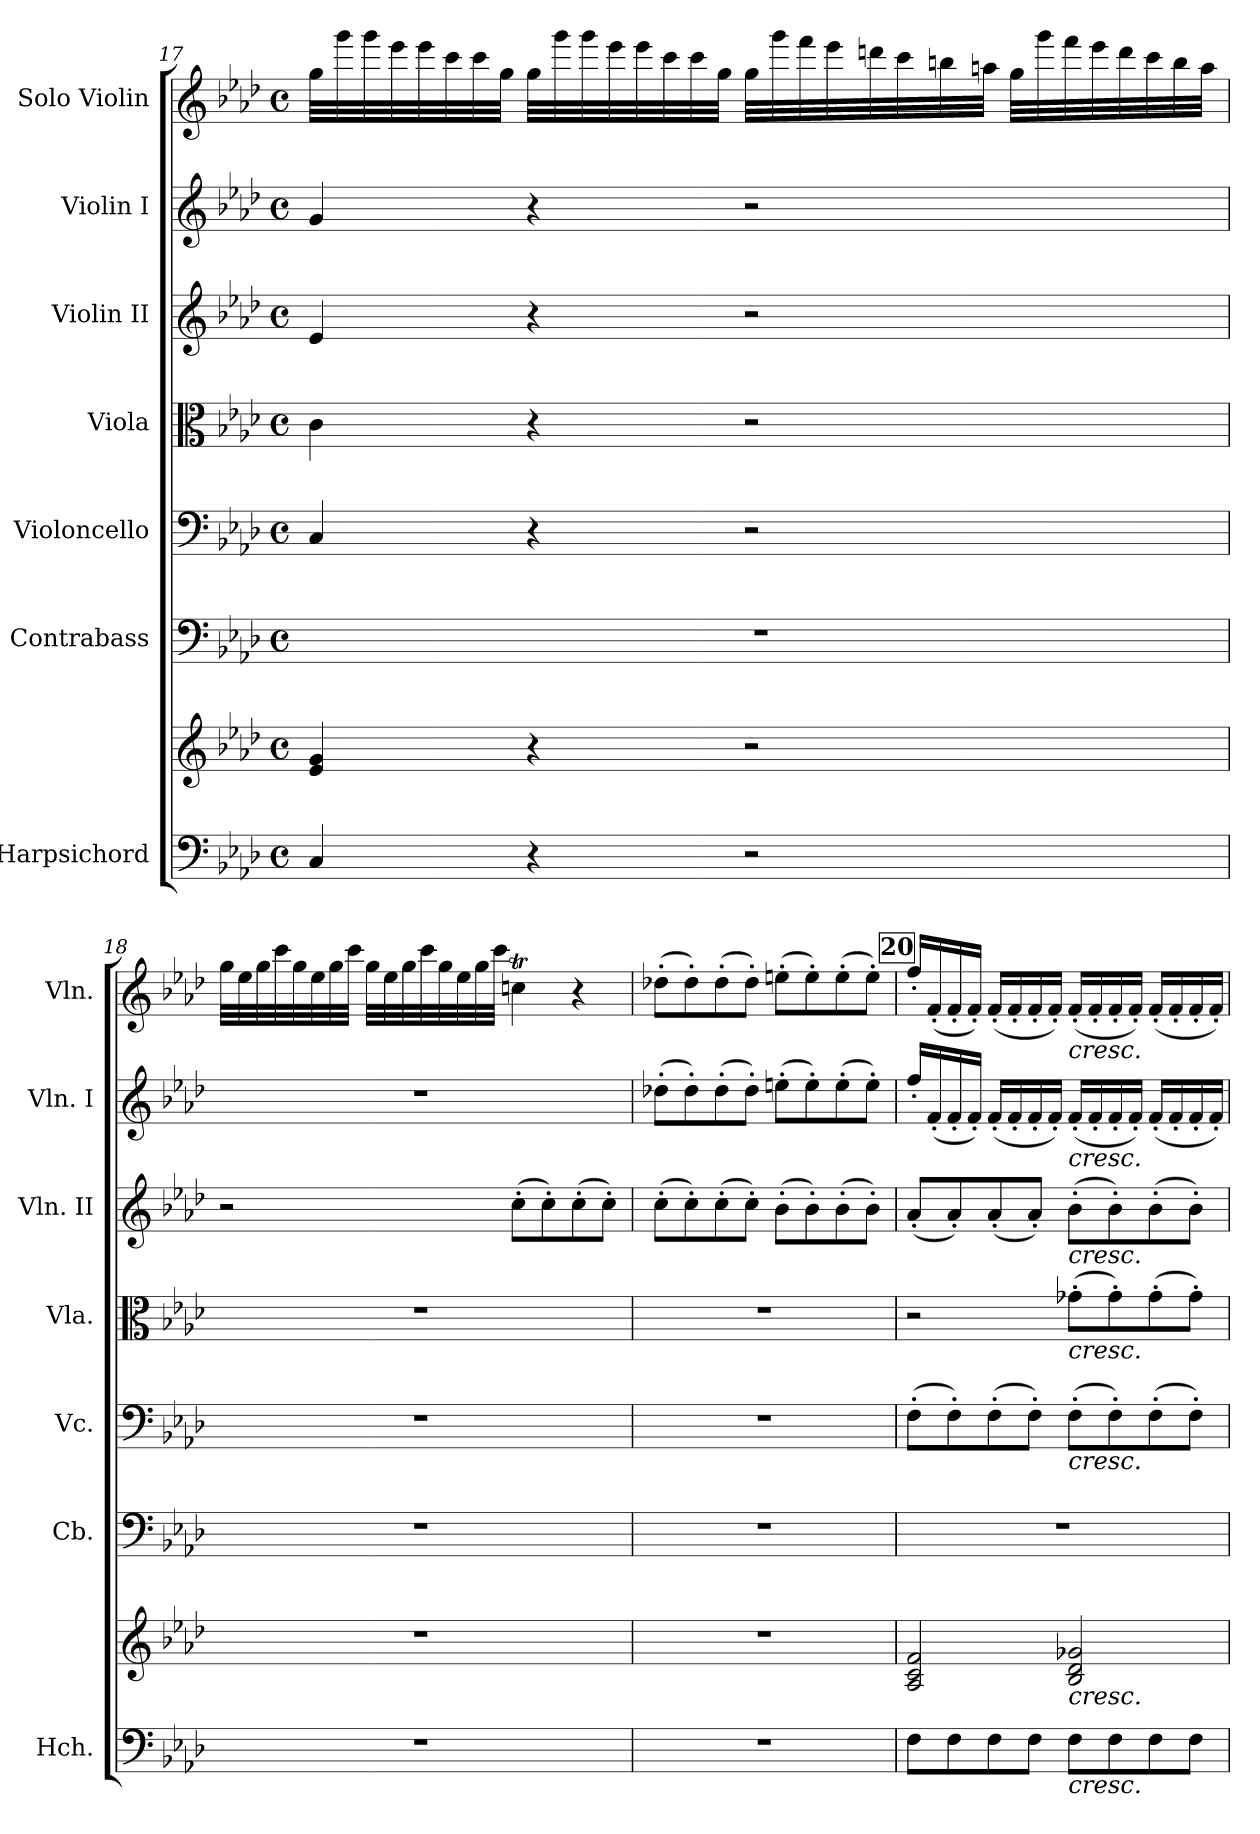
**kern	**kern	**kern	**kern	**kern	**kern	**kern	**kern
*part7	*part7	*part6	*part5	*part4	*part3	*part2	*part1
*staff8	*staff7	*staff6	*staff5	*staff4	*staff3	*staff2	*staff1
*I"Harpsichord	*	*I"Contrabass	*I"Violoncello	*I"Viola	*I"Violin II	*I"Violin I	*I"Solo Violin
*I'Hch.	*	*I'Cb.	*I'Vc.	*I'Vla.	*I'Vln. II	*I'Vln. I	*I'Vln.
!!LO:PB:g=z
*clefF4	*clefG2	*clefF4	*clefF4	*clefC3	*clefG2	*clefG2	*clefG2
*	*	*ITrd7c12	*	*	*	*	*
*k[b-e-a-d-]	*k[b-e-a-d-]	*k[b-e-a-d-]	*k[b-e-a-d-]	*k[b-e-a-d-]	*k[b-e-a-d-]	*k[b-e-a-d-]	*k[b-e-a-d-]
*M4/4	*M4/4	*M4/4	*M4/4	*M4/4	*M4/4	*M4/4	*M4/4
*met(c)	*met(c)	*met(c)	*met(c)	*met(c)	*met(c)	*met(c)	*met(c)
=17	=17	=17	=17	=17	=17	=17	=17
4C/	4e-/ 4g/	1r	4C/	4c\	4e-/	4g/	32gg\LLL
.	.	.	.	.	.	.	32ggg\
.	.	.	.	.	.	.	32ggg\
.	.	.	.	.	.	.	32eee-\
.	.	.	.	.	.	.	32eee-\
.	.	.	.	.	.	.	32ccc\
.	.	.	.	.	.	.	32ccc\
.	.	.	.	.	.	.	32gg\JJJ
4r	4r	.	4r	4r	4r	4r	32gg\LLL
.	.	.	.	.	.	.	32ggg\
.	.	.	.	.	.	.	32ggg\
.	.	.	.	.	.	.	32eee-\
.	.	.	.	.	.	.	32eee-\
.	.	.	.	.	.	.	32ccc\
.	.	.	.	.	.	.	32ccc\
.	.	.	.	.	.	.	32gg\JJJ
2r	2r	.	2r	2r	2r	2r	32gg\LLL
.	.	.	.	.	.	.	32ggg\
.	.	.	.	.	.	.	32fff\
.	.	.	.	.	.	.	32eee-\
.	.	.	.	.	.	.	32dddn\
.	.	.	.	.	.	.	32ccc\
.	.	.	.	.	.	.	32bbn\
.	.	.	.	.	.	.	32aan\JJJ
.	.	.	.	.	.	.	32gg\LLL
.	.	.	.	.	.	.	32ggg\
.	.	.	.	.	.	.	32fff\
.	.	.	.	.	.	.	32eee-\
.	.	.	.	.	.	.	32ddd\
.	.	.	.	.	.	.	32ccc\
.	.	.	.	.	.	.	32bb\
.	.	.	.	.	.	.	32aa\JJJ
!!LO:PB:g=z
=18	=18	=18	=18	=18	=18	=18	=18
1r	1r	1r	1r	1r	2r	1r	32gg\LLL
.	.	.	.	.	.	.	32ee-\
.	.	.	.	.	.	.	32gg\
.	.	.	.	.	.	.	32ccc\
.	.	.	.	.	.	.	32gg\
.	.	.	.	.	.	.	32ee-\
.	.	.	.	.	.	.	32gg\
.	.	.	.	.	.	.	32ccc\JJJ
.	.	.	.	.	.	.	32gg\LLL
.	.	.	.	.	.	.	32ee-\
.	.	.	.	.	.	.	32gg\
.	.	.	.	.	.	.	32ccc\
.	.	.	.	.	.	.	32gg\
.	.	.	.	.	.	.	32ee-\
.	.	.	.	.	.	.	32gg\
.	.	.	.	.	.	.	32ccc\JJJ
.	.	.	.	.	(>8cc'\L	.	4ccnt\
.	.	.	.	.	8cc'\)	.	.
.	.	.	.	.	(>8cc'\	.	4r
.	.	.	.	.	8cc'\J)	.	.
=19	=19	=19	=19	=19	=19	=19	=19
1r	1r	1r	1r	1r	(>8cc'\L	(>8dd-X'\L	(>8dd-X'\L
.	.	.	.	.	8cc'\)	8dd-'\)	8dd-'\)
.	.	.	.	.	(>8cc'\	(>8dd-'\	(>8dd-'\
.	.	.	.	.	8cc'\J)	8dd-'\J)	8dd-'\J)
.	.	.	.	.	(>8b-'\L	(>8een'\L	(>8een'\L
.	.	.	.	.	8b-'\)	8ee'\)	8ee'\)
.	.	.	.	.	(>8b-'\	(>8ee'\	(>8ee'\
.	.	.	.	.	8b-'\J)	8ee'\J)	8ee'\J)
!!LO:PB:g=z
!!LO:REH:place=s1:a:B:fs=14:t=20
=20	=20	=20	=20	=20	=20	=20	=20
8F\L	2A-/ 2c/ 2f/	1r	(>8F'\L	2r	(<8a-'/L	16ff'/LL	16ff'/LL
.	.	.	.	.	.	(<16f'/	(<16f'/
8F\	.	.	8F'\)	.	8a-'/)	16f'/	16f'/
.	.	.	.	.	.	16f'/JJ)	16f'/JJ)
8F\	.	.	(>8F'\	.	(<8a-'/	(<16f'/LL	(<16f'/LL
.	.	.	.	.	.	16f'/	16f'/
8F\J	.	.	8F'\J)	.	8a-'/J)	16f'/	16f'/
.	.	.	.	.	.	16f'/JJ)	16f'/JJ)
!	!	!	!	!	!	!	!LO:TX:b:i:t=cresc.
!	!	!	!	!	!	!LO:TX:b:i:t=cresc.	!
!	!	!	!	!	!LO:TX:b:i:t=cresc.	!	!
!	!	!	!	!LO:TX:b:i:t=cresc.	!	!	!
!	!	!	!LO:TX:b:i:t=cresc.	!	!	!	!
!	!LO:TX:b:i:t=cresc.	!	!	!	!	!	!
!LO:TX:b:i:t=cresc.	!	!	!	!	!	!	!
8F\L	2B-/ 2d-/ 2g-X/	.	(>8F'\L	(>8g-X'\L	(>8b-'\L	(<16f'/LL	(<16f'/LL
.	.	.	.	.	.	16f'/	16f'/
8F\	.	.	8F'\)	8g-'\)	8b-'\)	16f'/	16f'/
.	.	.	.	.	.	16f'/JJ)	16f'/JJ)
8F\	.	.	(>8F'\	(>8g-'\	(>8b-'\	(<16f'/LL	(<16f'/LL
.	.	.	.	.	.	16f'/	16f'/
8F\J	.	.	8F'\J)	8g-'\J)	8b-'\J)	16f'/	16f'/
.	.	.	.	.	.	16f'/JJ)	16f'/JJ)
=	=	=	=	=	=	=	=
*-	*-	*-	*-	*-	*-	*-	*-
